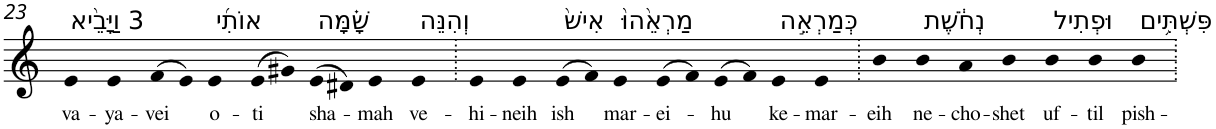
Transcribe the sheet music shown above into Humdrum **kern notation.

**kern	**text
*part1	*part1
*staff1	*staff1
*I"Piano	*
*I'Pno	*
!!LO:PB:g=z
*clefG2	*
*k[]	*
=23	=23
!LO:TX:a:t=3 וַיָּבֵ֨יא	!
!	!LO:LY:b
4e	va-
!	!LO:LY:b
4e	-ya-
!	!LO:LY:b
(>8f	-vei
8e)	.
!LO:TX:a:t=אוֹתִ֜י	!
!	!LO:LY:b
4e	o-
!	!LO:LY:b
(>8e	-ti
8g#X)	.
!LO:TX:a:t=שָׁ֗מָּה	!
!	!LO:LY:b
(>8e	sha-
8d#X)	.
!	!LO:LY:b
4e	-mah
!LO:TX:a:t=וְהִנֵּה	!
!	!LO:LY:b
4e	ve-
=24.	=24.
!	!LO:LY:b
4e	-hi-
!	!LO:LY:b
4e	-neih
!LO:TX:a:t=אִישׁ֙	!
!	!LO:LY:b
(>8e	ish
8f)	.
!LO:TX:a:t=מַרְאֵ֙הוּ֙	!
!	!LO:LY:b
4e	mar-
!	!LO:LY:b
(>8e	-ei-
8f)	.
!	!LO:LY:b
(>8e	-hu
8f)	.
!LO:TX:a:t=כְּמַרְאֵ֣ה	!
!	!LO:LY:b
4e	ke-
!	!LO:LY:b
4e	-mar-
=25.	=25.
!	!LO:LY:b
4b	-eih
!LO:TX:a:t=נְחֹ֔שֶׁת	!
!	!LO:LY:b
4b	ne-
!	!LO:LY:b
4a	-cho-
!	!LO:LY:b
4b	-shet
!LO:TX:a:t=וּפְתִיל	!
!	!LO:LY:b
4b	uf-
!	!LO:LY:b
4b	-til
!LO:TX:a:t=פִּשְׁתִּ֥ים	!
!	!LO:LY:b
4b	pish-
=.	=.
*-	*-
